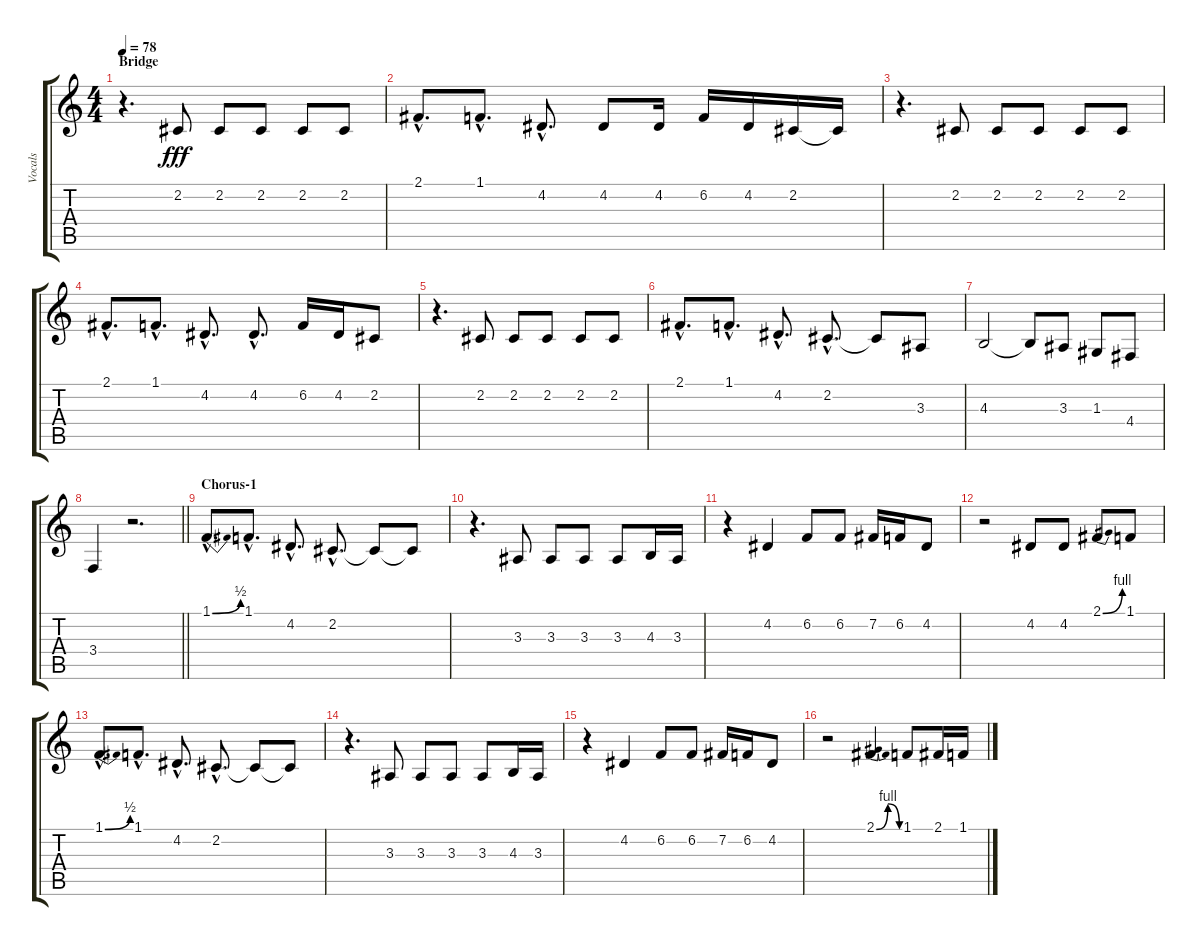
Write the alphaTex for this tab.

\track ("Vocals" "Vocals") {instrument tuba}
\staff {score tabs}
\tuning (E4 B3 G3 D3 A2 E2) {hide}
\ts (4 4)
\section ("" "Bridge")
\tempo 78
\clef g2
\ks c
r.4{d dy fff} 2.2.8 2.2.8 2.2.8 2.2.8 2.2.8 |
2.1{hac}.8{d} 1.1{hac}.8{d} 4.2{hac}.8{d} 4.2.8 4.2.16 6.2.16 4.2.16 2.2.16 2.2{t}.16 |
r.4{d} 2.2.8 2.2.8 2.2.8 2.2.8 2.2.8 |
2.1{hac}.8{d} 1.1{hac}.8{d} 4.2{hac}.8{d} 4.2{hac}.8{d} 6.2.16 4.2.16 2.2.8 |
r.4{d} 2.2.8 2.2.8 2.2.8 2.2.8 2.2.8 |
2.1{hac}.8{d} 1.1{hac}.8{d} 4.2{hac}.8{d} 2.2{hac}.8{d} 2.2{t}.8 3.3.8 |
4.3.2 4.3{t}.8 3.3.8 1.3.8 4.4.8 |
\barLineRight lightlight
3.4.4 r.2{d} |
\section ("" "Chorus-1")
1.1{be (bend 0 0 60 2) hac}.8{d} 1.1{hac}.8{d} 4.2{hac}.8{d} 2.2{hac}.8{d} 2.2{t}.8 2.2{t}.8 |
r.4{d} 3.3.8 3.3.8 3.3.8 3.3.8 4.3.16 3.3.16 |
r.4 4.2.4 6.2.8 6.2.8 7.2.16 6.2.16 4.2.8 |
r.2 4.2.8 4.2.8 2.1{be (bend 0 0 60 4)}.8 1.1.8 |
1.1{be (bend 0 0 60 2) hac}.8{d} 1.1{hac}.8{d} 4.2{hac}.8{d} 2.2{hac}.8{d} 2.2{t}.8 2.2{t}.8 |
r.4{d} 3.3.8 3.3.8 3.3.8 3.3.8 4.3.16 3.3.16 |
r.4 4.2.4 6.2.8 6.2.8 7.2.16 6.2.16 4.2.8 |
r.2 2.1{be (bendrelease 0 0 15 4 45 4 60 0)}.4 1.1.8 2.1.16 1.1.16
